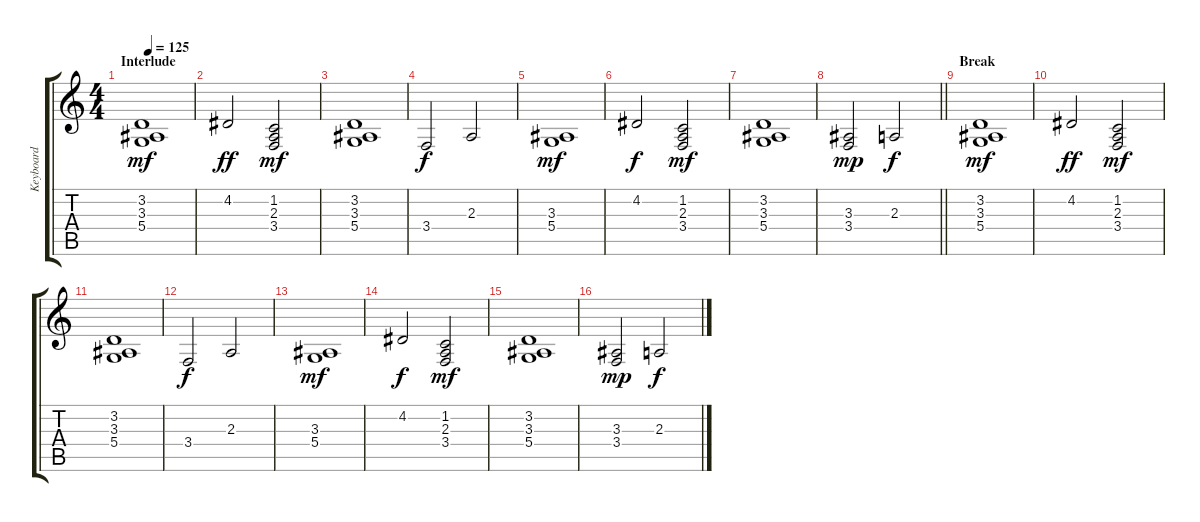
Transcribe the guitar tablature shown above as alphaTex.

\track ("Keyboard" "Keyboard") {instrument pad2warm}
\staff {score tabs}
\tuning (E4 B3 G3 D3 A2 E2) {hide}
\ts (4 4)
\section ("" "Interlude")
\tempo 125
\clef g2
\ks c
(3.2 3.3 5.4).1{dy mf} |
4.2.2{dy ff} (1.2 2.3 3.4).2{dy mf} |
(3.2 3.3 5.4).1 |
3.4.2{dy f} 2.3.2 |
(3.3 5.4).1{dy mf} |
4.2.2{dy f} (1.2 2.3 3.4).2{dy mf} |
(3.2 3.3 5.4).1 |
\barLineRight lightlight
(3.3 3.4).2{dy mp} 2.3.2{dy f} |
\section ("" "Break")
(3.2 3.3 5.4).1{dy mf} |
4.2.2{dy ff} (1.2 2.3 3.4).2{dy mf} |
(3.2 3.3 5.4).1 |
3.4.2{dy f} 2.3.2 |
(3.3 5.4).1{dy mf} |
4.2.2{dy f} (1.2 2.3 3.4).2{dy mf} |
(3.2 3.3 5.4).1 |
(3.3 3.4).2{dy mp} 2.3.2{dy f}
